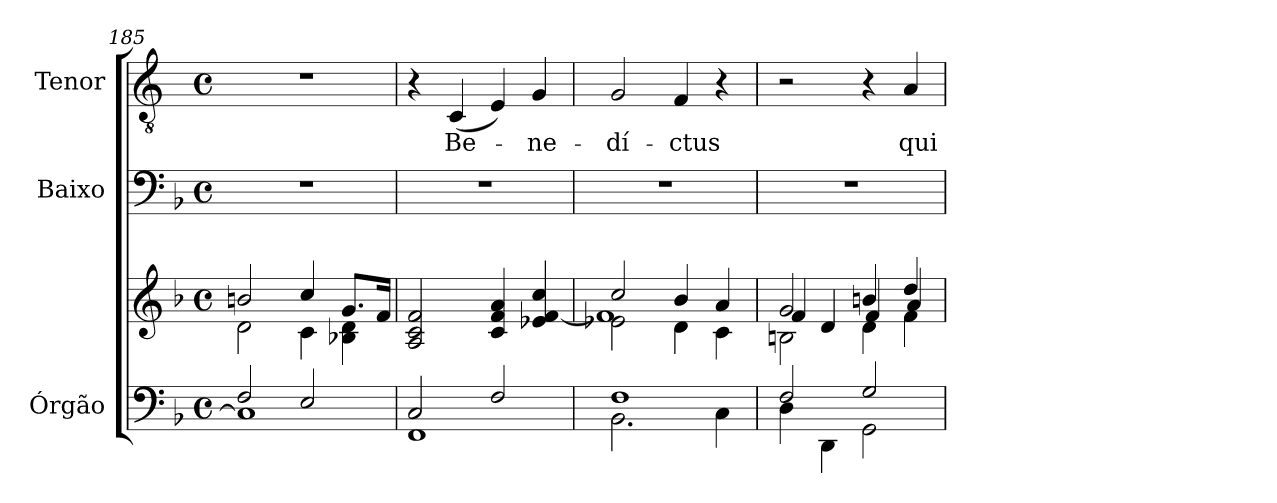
**kern	**kern	**kern	**kern	**text
*part3	*part3	*part2	*part1	*part1
*staff4	*staff3	*staff2	*staff1	*staff1
*I"Órgão	*	*I"Baixo	*I"Tenor	*
*I'Órg.	*	*	*I'Tr.	*
*clefF4	*clefG2	*clefF4	*clefGv2	*
*	*	*	*ITrd4c7	*
*k[b-]	*k[b-]	*k[b-]	*k[b-]	*
*F:	*F:	*F:	*F:	*
*M4/4	*M4/4	*M4/4	*M4/4	*
*met(c)	*met(c)	*met(c)	*met(c)	*
=185	=185	=185	=185	=185
*^	*^	*	*	*
2Fi/	1Ci]	2bni/	2di\	1r	1r	.
2Ei/	.	4cci/	4ci\	.	.	.
.	.	8.gi/L	4B-Xi\ 4di	.	.	.
.	.	16fi/Jk	.	.	.	.
*	*	*v	*v	*	*	*
=186	=186	=186	=186	=186	=186
2Ci/	1FFi	2Ai/ 2ci 2fi	1r	4r	.
!	!	!	!	!	!LO:LY:b:color=#000000
.	.	.	.	(4FFi/	Be-
2Fi/	.	4ci/ 4fi 4ai	.	4AAi/)	.
!	!	!	!	!	!LO:LY:b:color=#000000
.	.	4e-Xi/ [>4fi 4cci	.	4Ci/	-ne-
=187	=187	=187	=187	=187	=187
*	*	*^	*	*	*
*	*	*	*^	*	*	*
!	!	!	!	!	!	!	!LO:LY:b:color=#000000
1Fi	2.BB-i\	2cci/	2e-Xi\	1fi]	1r	2Ci/	-dí-
!	!	!	!	!	!	!	!LO:LY:b:color=#000000
.	.	4b-i/	4di\	.	.	4BB-i/	-ctus
.	4Ci\	4ai/	4ci\	.	.	4r	.
=188	=188	=188	=188	=188	=188	=188	=188
2Fi/	4Di\	2gi/	2Bni\	4fi/	1r	2r	.
.	4DDi\	.	.	4di/	.	.	.
2Gi/	2GGi\	4bni/	4di\	4fi/	.	4r	.
!	!	!	!	!	!	!	!LO:LY:b:color=#000000
.	.	4ddi/	4fi\	4ai/	.	4Di/	qui
*v	*v	*	*	*	*	*	*
*	*v	*v	*v	*	*	*
=	=	=	=	=
*-	*-	*-	*-	*-
